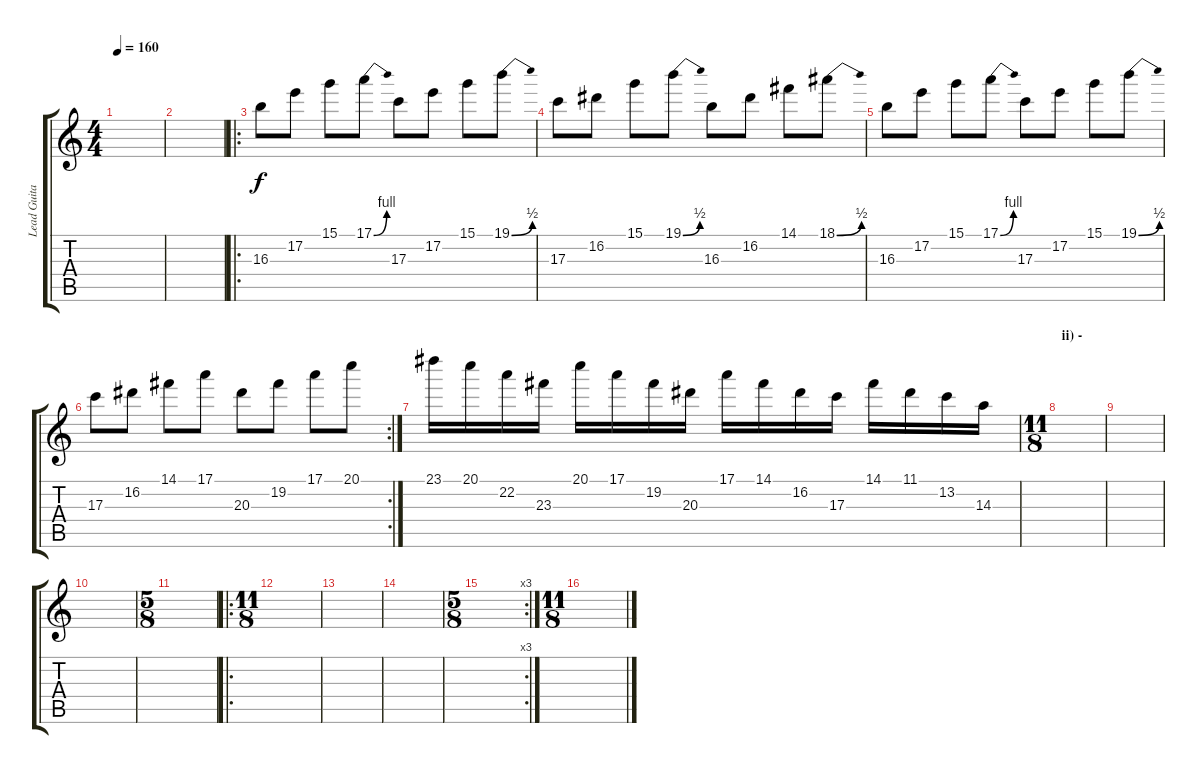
\track ("Lead Guitar" "Lead Guita") {instrument distortionguitar}
\staff {score tabs}
\tuning (E4 B3 G3 D3 A2 E2) {hide}
\ts (4 4)
\tempo 160
\clef g2
\ks c
|
|
\ro
16.3.8 17.2.8 15.1.8 17.1{be (bend 0 0 60 4)}.8 17.3.8 17.2.8 15.1.8 19.1{be (bend 0 0 60 2)}.8 |
17.3.8 16.2.8 15.1.8 19.1{be (bend 0 0 60 2)}.8 16.3.8 16.2.8 14.1.8 18.1{be (bend 0 0 60 2)}.8 |
16.3.8 17.2.8 15.1.8 17.1{be (bend 0 0 60 4)}.8 17.3.8 17.2.8 15.1.8 19.1{be (bend 0 0 60 2)}.8 |
\rc 2
17.3.8 16.2.8 14.1.8 17.1.8 20.3.8 19.2.8 17.1.8 20.1.8 |
23.1.16 20.1.16 22.2.16 23.3.16 20.1.16 17.1.16 19.2.16 20.3.16 17.1.16 14.1.16 16.2.16 17.3.16 14.1.16 11.1.16 13.2.16 14.3.16 |
\ts (11 8)
\section ("" "ii) - ")
|
|
|
\ts (5 8)
|
\ro
\ts (11 8)
|
|
|
\rc 3
\ts (5 8)
|
\ts (11 8)
